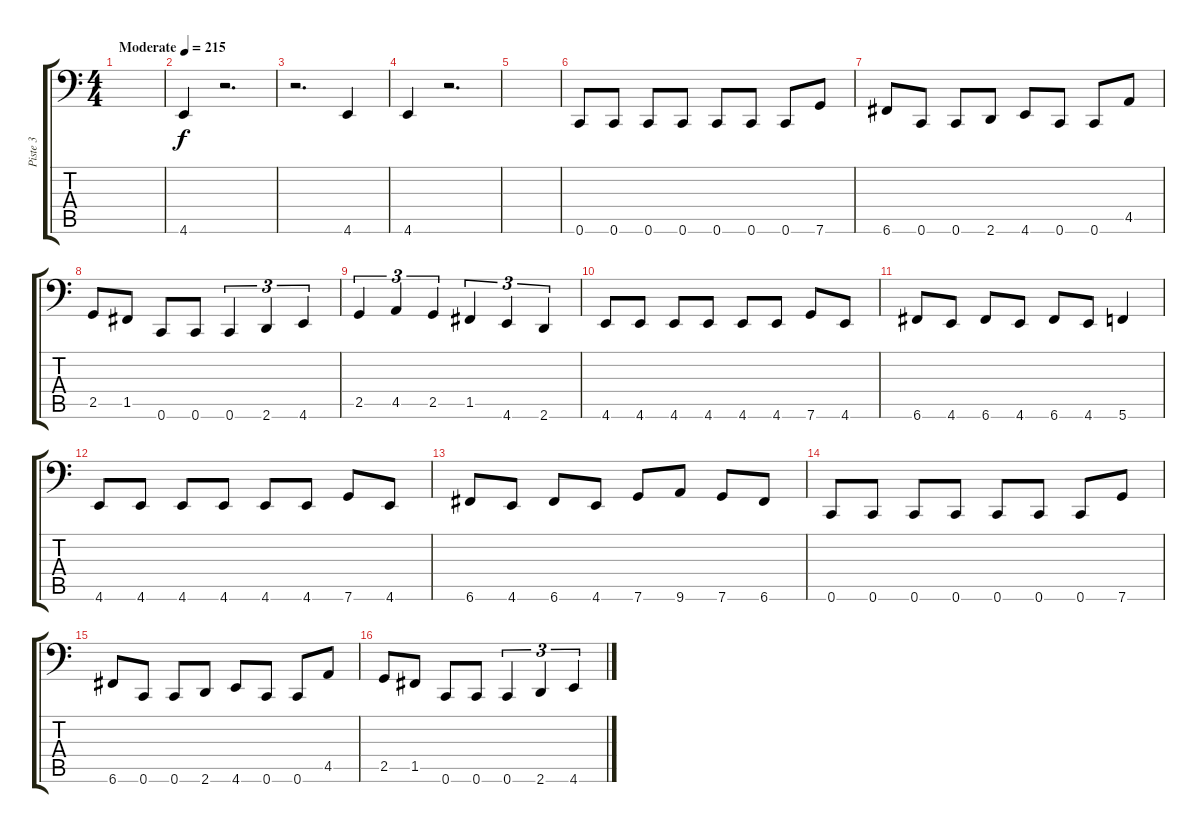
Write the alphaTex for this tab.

\track ("Piste 3" "Piste 3") {instrument electricbasspick}
\staff {score tabs}
\tuning (C3 G2 Eb2 Bb1 F1 C1) {hide}
\ts (4 4)
\tempo (215 "Moderate")
\clef f4
\ks c
|
4.6.4 r.2{d} |
r.2{d} 4.6.4 |
4.6.4 r.2{d} |
|
0.6.8 0.6.8 0.6.8 0.6.8 0.6.8 0.6.8 0.6.8 7.6.8 |
6.6.8 0.6.8 0.6.8 2.6.8 4.6.8 0.6.8 0.6.8 4.5.8 |
2.5.8 1.5.8 0.6.8 0.6.8 0.6.4{tu (3 2)} 2.6.4{tu (3 2)} 4.6.4{tu (3 2)} |
2.5.4{tu (3 2)} 4.5.4{tu (3 2)} 2.5.4{tu (3 2)} 1.5.4{tu (3 2)} 4.6.4{tu (3 2)} 2.6.4{tu (3 2)} |
4.6.8 4.6.8 4.6.8 4.6.8 4.6.8 4.6.8 7.6.8 4.6.8 |
6.6.8 4.6.8 6.6.8 4.6.8 6.6.8 4.6.8 5.6.4 |
4.6.8 4.6.8 4.6.8 4.6.8 4.6.8 4.6.8 7.6.8 4.6.8 |
6.6.8 4.6.8 6.6.8 4.6.8 7.6.8 9.6.8 7.6.8 6.6.8 |
0.6.8 0.6.8 0.6.8 0.6.8 0.6.8 0.6.8 0.6.8 7.6.8 |
6.6.8 0.6.8 0.6.8 2.6.8 4.6.8 0.6.8 0.6.8 4.5.8 |
2.5.8 1.5.8 0.6.8 0.6.8 0.6.4{tu (3 2)} 2.6.4{tu (3 2)} 4.6.4{tu (3 2)}
